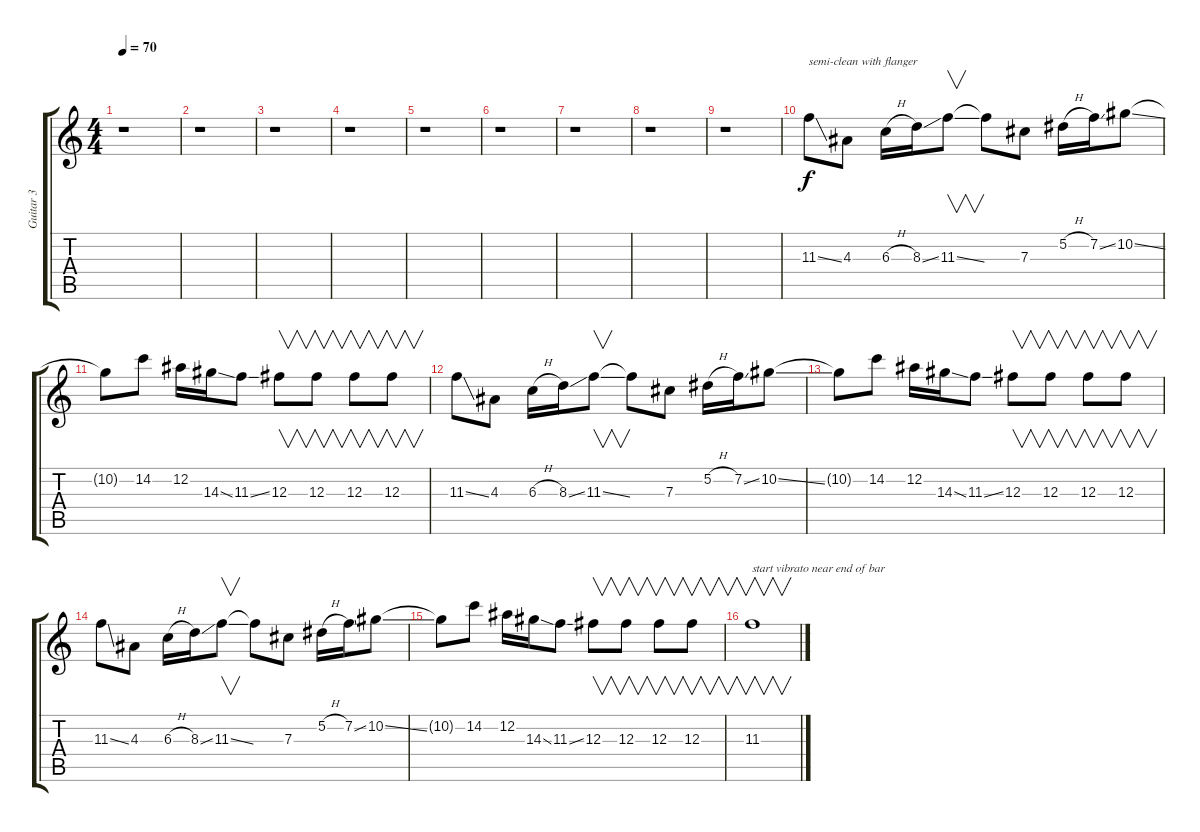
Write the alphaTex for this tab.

\track ("Guitar 3" "Guitar 3") {instrument distortionguitar}
\staff {score tabs}
\tuning (Eb4 Bb3 Gb3 Db3 Ab2 Eb2) {hide}
\ts (4 4)
\tempo 70
\clef g2
\ks c
r.1{dy f} |
r.1 |
r.1 |
r.1 |
r.1 |
r.1 |
r.1 |
r.1 |
r.1 |
11.3{ss}.8{txt "semi-clean with flanger"} 4.3.8 6.3{h}.16 8.3{ss}.16 11.3{ss}.8{v} 11.3{t}.8 7.3.8 5.2{h}.16 7.2{ss}.16 10.2{ss}.8 |
10.2{t}.8 14.2.8 12.2.16 14.3{ss}.16 11.3{ss}.8 12.3.8{v} 12.3.8{v} 12.3.8{v} 12.3.8{v} |
11.3{ss}.8 4.3.8 6.3{h}.16 8.3{ss}.16 11.3{ss}.8{v} 11.3{t}.8 7.3.8 5.2{h}.16 7.2{ss}.16 10.2{ss}.8 |
10.2{t}.8 14.2.8 12.2.16 14.3{ss}.16 11.3{ss}.8 12.3.8{v} 12.3.8{v} 12.3.8{v} 12.3.8{v} |
11.3{ss}.8 4.3.8 6.3{h}.16 8.3{ss}.16 11.3{ss}.8{v} 11.3{t}.8 7.3.8 5.2{h}.16 7.2{ss}.16 10.2{ss}.8 |
10.2{t}.8 14.2.8 12.2.16 14.3{ss}.16 11.3{ss}.8 12.3.8{v} 12.3.8{v} 12.3.8{v} 12.3.8{v} |
11.3.1{v txt "start vibrato near end of bar"}
